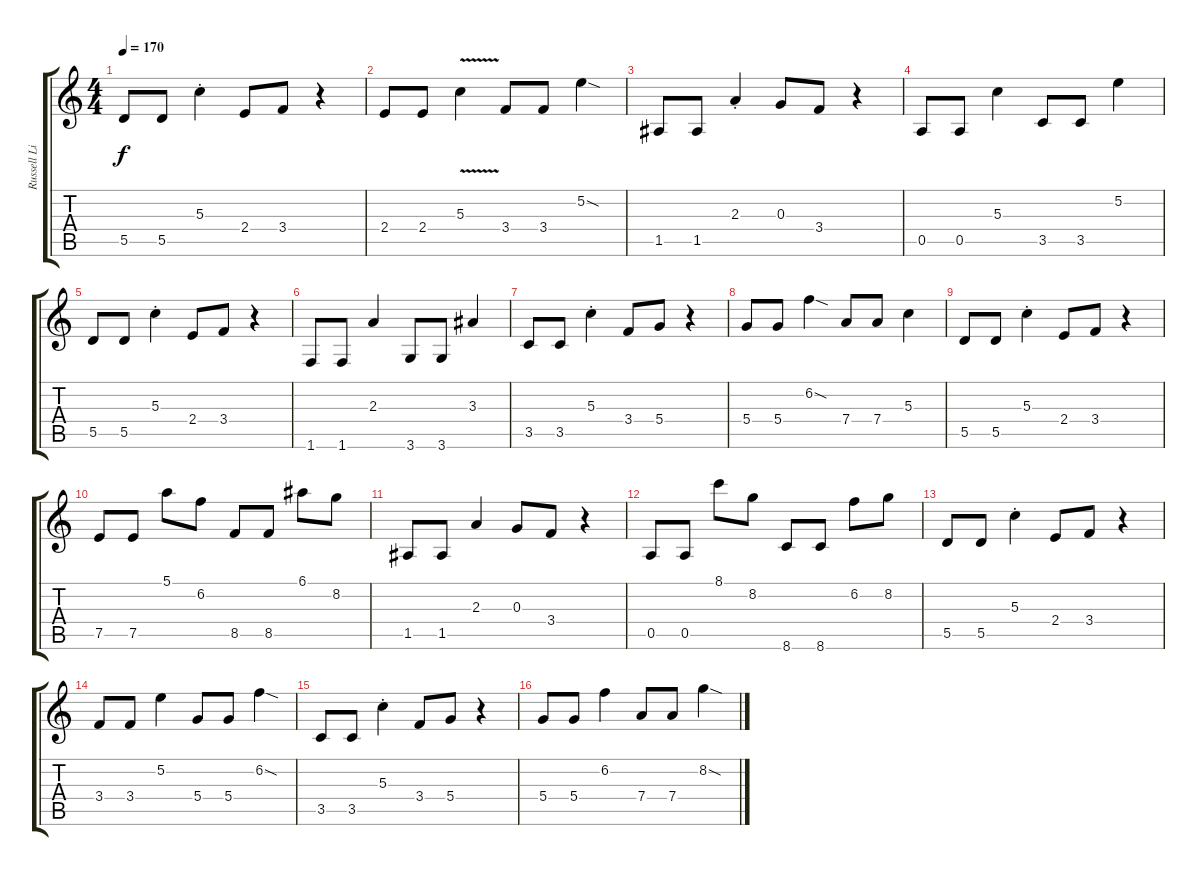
\track ("Russell Lissack" "Russell Li") {instrument overdrivenguitar}
\staff {score tabs}
\tuning (E4 B3 G3 D3 A2 E2) {hide}
\ts (4 4)
\tempo 170
\clef g2
\ks c
5.5.8{dy f} 5.5.8 5.3{st}.4 2.4.8 3.4.8 r.4 |
2.4.8 2.4.8 5.3{v}.4 3.4.8 3.4.8 5.2{sod}.4 |
1.5.8 1.5.8 2.3{st}.4 0.3.8 3.4.8 r.4 |
0.5.8 0.5.8 5.3.4 3.5.8 3.5.8 5.2.4 |
5.5.8 5.5.8 5.3{st}.4 2.4.8 3.4.8 r.4 |
1.6.8 1.6.8 2.3.4 3.6.8 3.6.8 3.3.4 |
3.5.8 3.5.8 5.3{st}.4 3.4.8 5.4.8 r.4 |
5.4.8 5.4.8 6.2{sod}.4 7.4.8 7.4.8 5.3.4 |
5.5.8 5.5.8 5.3{st}.4 2.4.8 3.4.8 r.4 |
7.5.8 7.5.8 5.1.8 6.2.8 8.5.8 8.5.8 6.1.8 8.2.8 |
1.5.8 1.5.8 2.3.4 0.3.8 3.4.8 r.4 |
0.5.8 0.5.8 8.1.8 8.2.8 8.6.8 8.6.8 6.2.8 8.2.8 |
5.5.8 5.5.8 5.3{st}.4 2.4.8 3.4.8 r.4 |
3.4.8 3.4.8 5.2.4 5.4.8 5.4.8 6.2{sod}.4 |
3.5.8 3.5.8 5.3{st}.4 3.4.8 5.4.8 r.4 |
5.4.8 5.4.8 6.2.4 7.4.8 7.4.8 8.2{sod}.4
